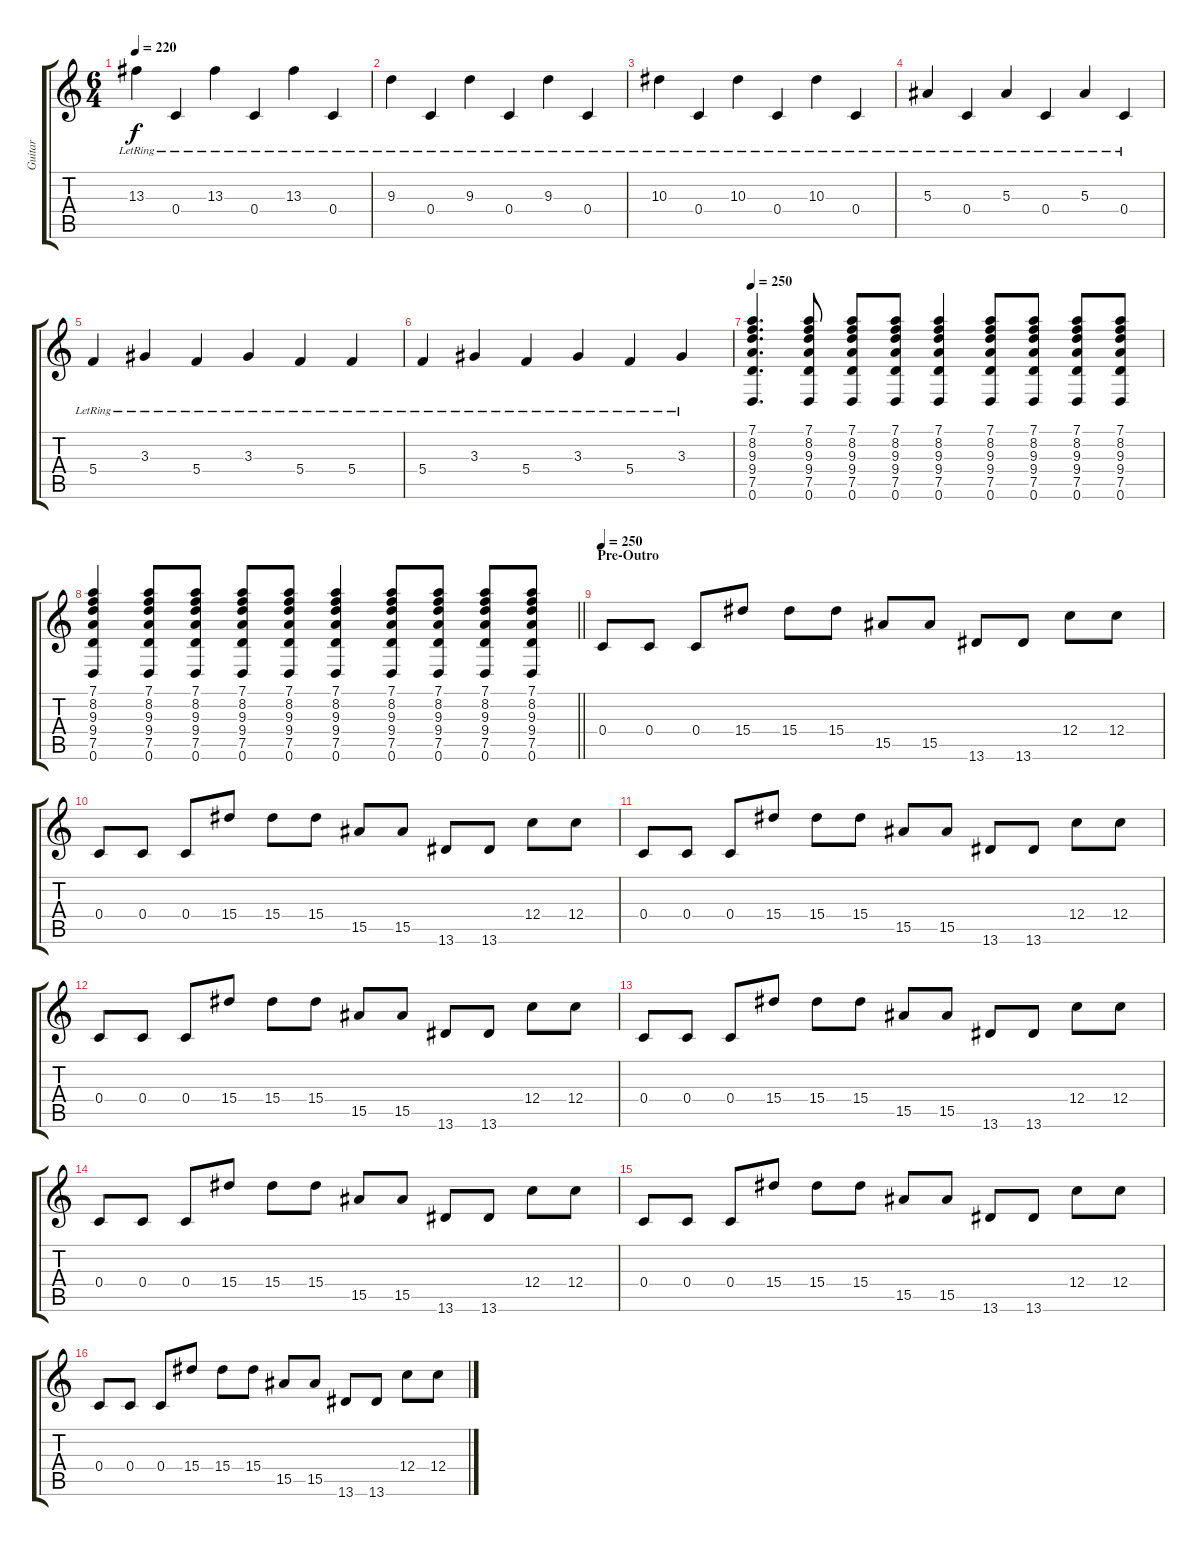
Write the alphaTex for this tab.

\track ("Guitar" "Guitar") {instrument distortionguitar}
\staff {score tabs}
\tuning (D4 A3 F3 C3 G2 D2) {hide}
\ts (6 4)
\tempo 220
\clef g2
\ks c
13.3{lr}.4{dy f} 0.4{lr}.4 13.3{lr}.4 0.4{lr}.4 13.3{lr}.4 0.4{lr}.4 |
9.3{lr}.4 0.4{lr}.4 9.3{lr}.4 0.4{lr}.4 9.3{lr}.4 0.4{lr}.4 |
10.3{lr}.4 0.4{lr}.4 10.3{lr}.4 0.4{lr}.4 10.3{lr}.4 0.4{lr}.4 |
5.3{lr}.4 0.4{lr}.4 5.3{lr}.4 0.4{lr}.4 5.3{lr}.4 0.4{lr}.4 |
5.4{lr}.4 3.3{lr}.4 5.4{lr}.4 3.3{lr}.4 5.4{lr}.4 5.4{lr}.4 |
5.4{lr}.4 3.3{lr}.4 5.4{lr}.4 3.3{lr}.4 5.4{lr}.4 3.3{lr}.4 |
\tempo 250
(7.1 8.2 9.3 9.4 7.5 0.6).4{d} (7.1 8.2 9.3 9.4 7.5 0.6).8 (7.1 8.2 9.3 9.4 7.5 0.6).8 (7.1 8.2 9.3 9.4 7.5 0.6).8 (7.1 8.2 9.3 9.4 7.5 0.6).4 (7.1 8.2 9.3 9.4 7.5 0.6).8 (7.1 8.2 9.3 9.4 7.5 0.6).8 (7.1 8.2 9.3 9.4 7.5 0.6).8 (7.1 8.2 9.3 9.4 7.5 0.6).8 |
\barLineRight lightlight
(7.1 8.2 9.3 9.4 7.5 0.6).4 (7.1 8.2 9.3 9.4 7.5 0.6).8 (7.1 8.2 9.3 9.4 7.5 0.6).8 (7.1 8.2 9.3 9.4 7.5 0.6).8 (7.1 8.2 9.3 9.4 7.5 0.6).8 (7.1 8.2 9.3 9.4 7.5 0.6).4 (7.1 8.2 9.3 9.4 7.5 0.6).8 (7.1 8.2 9.3 9.4 7.5 0.6).8 (7.1 8.2 9.3 9.4 7.5 0.6).8 (7.1 8.2 9.3 9.4 7.5 0.6).8 |
\section ("" "Pre-Outro")
\tempo 250
0.4.8 0.4.8 0.4.8 15.4.8 15.4.8 15.4.8 15.5.8 15.5.8 13.6.8 13.6.8 12.4.8 12.4.8 |
0.4.8 0.4.8 0.4.8 15.4.8 15.4.8 15.4.8 15.5.8 15.5.8 13.6.8 13.6.8 12.4.8 12.4.8 |
0.4.8 0.4.8 0.4.8 15.4.8 15.4.8 15.4.8 15.5.8 15.5.8 13.6.8 13.6.8 12.4.8 12.4.8 |
0.4.8 0.4.8 0.4.8 15.4.8 15.4.8 15.4.8 15.5.8 15.5.8 13.6.8 13.6.8 12.4.8 12.4.8 |
0.4.8 0.4.8 0.4.8 15.4.8 15.4.8 15.4.8 15.5.8 15.5.8 13.6.8 13.6.8 12.4.8 12.4.8 |
0.4.8 0.4.8 0.4.8 15.4.8 15.4.8 15.4.8 15.5.8 15.5.8 13.6.8 13.6.8 12.4.8 12.4.8 |
0.4.8 0.4.8 0.4.8 15.4.8 15.4.8 15.4.8 15.5.8 15.5.8 13.6.8 13.6.8 12.4.8 12.4.8 |
0.4.8 0.4.8 0.4.8 15.4.8 15.4.8 15.4.8 15.5.8 15.5.8 13.6.8 13.6.8 12.4.8 12.4.8
